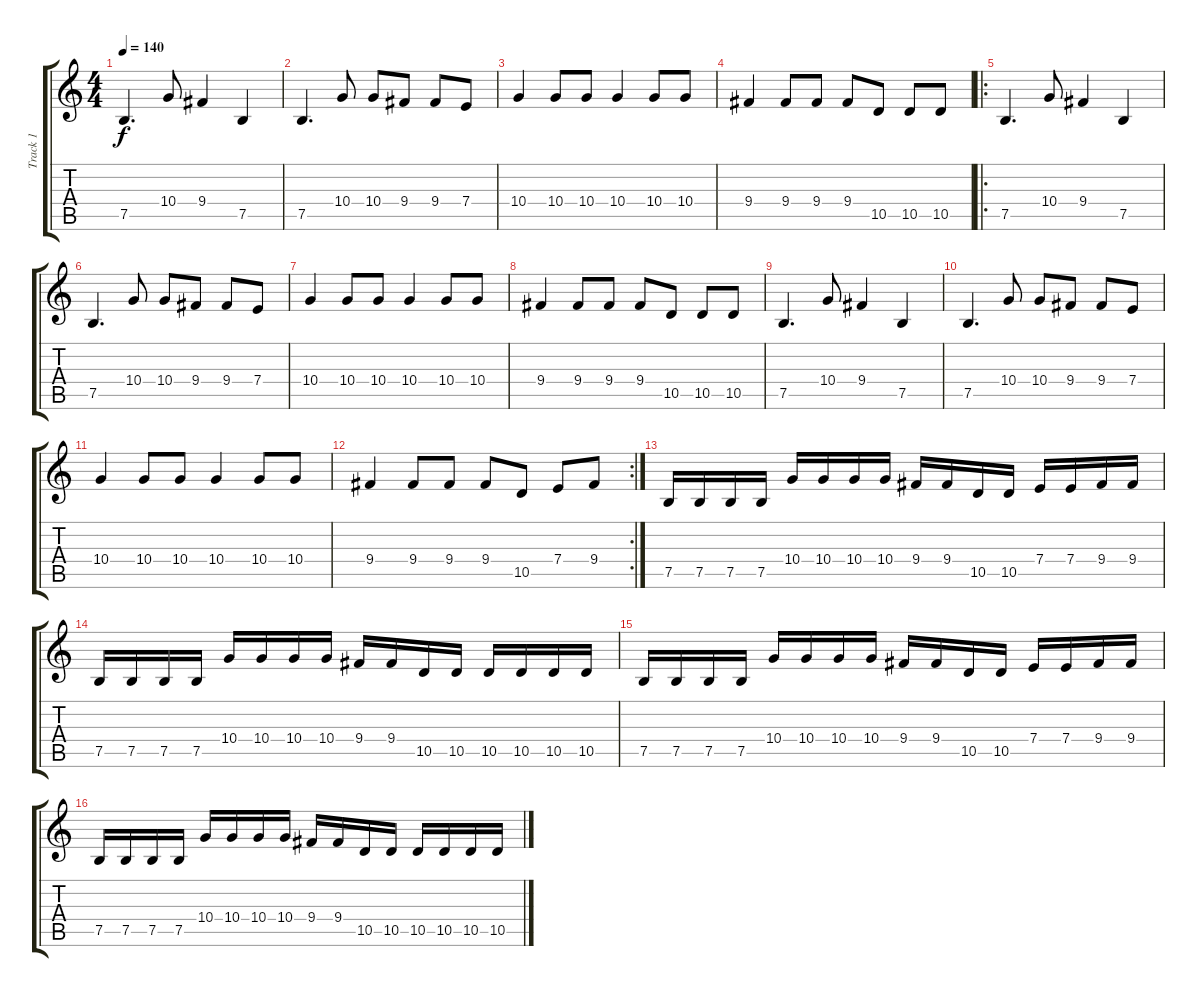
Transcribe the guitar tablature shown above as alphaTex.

\track ("Track 1" "Track 1") {instrument distortionguitar}
\staff {score tabs}
\tuning (B3 Gb3 D3 A2 E2 B1) {hide}
\ts (4 4)
\tempo 140
\clef g2
\ks c
7.5.4{d dy f} 10.4.8 9.4.4 7.5.4 |
7.5.4{d} 10.4.8 10.4.8 9.4.8 9.4.8 7.4.8 |
10.4.4 10.4.8 10.4.8 10.4.4 10.4.8 10.4.8 |
9.4.4 9.4.8 9.4.8 9.4.8 10.5.8 10.5.8 10.5.8 |
\ro
7.5.4{d} 10.4.8 9.4.4 7.5.4 |
7.5.4{d} 10.4.8 10.4.8 9.4.8 9.4.8 7.4.8 |
10.4.4 10.4.8 10.4.8 10.4.4 10.4.8 10.4.8 |
9.4.4 9.4.8 9.4.8 9.4.8 10.5.8 10.5.8 10.5.8 |
7.5.4{d} 10.4.8 9.4.4 7.5.4 |
7.5.4{d} 10.4.8 10.4.8 9.4.8 9.4.8 7.4.8 |
10.4.4 10.4.8 10.4.8 10.4.4 10.4.8 10.4.8 |
\rc 2
9.4.4 9.4.8 9.4.8 9.4.8 10.5.8 7.4.8 9.4.8 |
7.5.16 7.5.16 7.5.16 7.5.16 10.4.16 10.4.16 10.4.16 10.4.16 9.4.16 9.4.16 10.5.16 10.5.16 7.4.16 7.4.16 9.4.16 9.4.16 |
7.5.16 7.5.16 7.5.16 7.5.16 10.4.16 10.4.16 10.4.16 10.4.16 9.4.16 9.4.16 10.5.16 10.5.16 10.5.16 10.5.16 10.5.16 10.5.16 |
7.5.16 7.5.16 7.5.16 7.5.16 10.4.16 10.4.16 10.4.16 10.4.16 9.4.16 9.4.16 10.5.16 10.5.16 7.4.16 7.4.16 9.4.16 9.4.16 |
7.5.16 7.5.16 7.5.16 7.5.16 10.4.16 10.4.16 10.4.16 10.4.16 9.4.16 9.4.16 10.5.16 10.5.16 10.5.16 10.5.16 10.5.16 10.5.16
